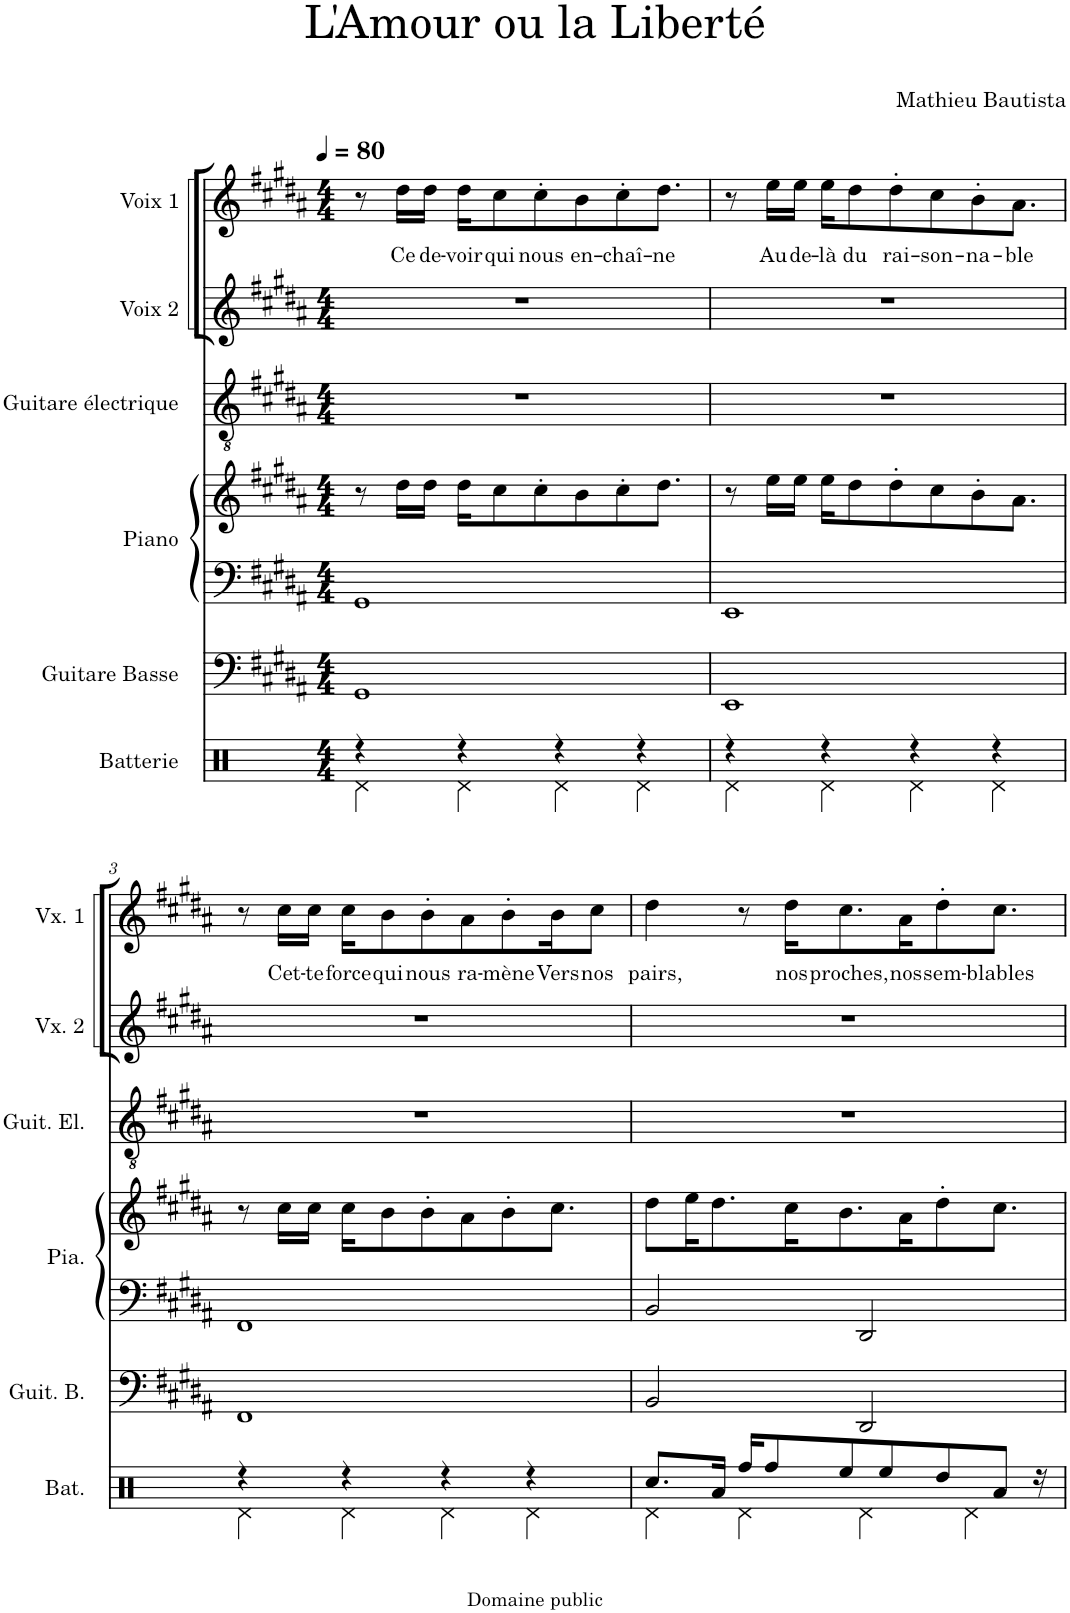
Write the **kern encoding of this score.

**kern	**kern	**kern	**kern	**kern	**kern	**kern	**text
*part6	*part5	*part4	*part4	*part3	*part2	*part1	*part1
*staff7	*staff6	*staff5	*staff4	*staff3	*staff2	*staff1	*staff1
*I"Batterie	*I"Guitare Basse	*I"Piano	*	*I"Guitare électrique	*I"Voix 2	*I"Voix 1	*
*I'Bat.	*I'Guit. B.	*I'Pia.	*	*I'Guit. El.	*I'Vx. 2	*I'Vx. 1	*
*clefX	*clefF4	*clefF4	*clefG2	*clefGv2	*clefG2	*clefG2	*
*	*Trd7c12	*	*	*	*	*	*
*k[]	*k[f#c#g#d#a#]	*k[f#c#g#d#a#]	*k[f#c#g#d#a#]	*k[f#c#g#d#a#]	*k[f#c#g#d#a#]	*k[f#c#g#d#a#]	*
*M4/4	*M4/4	*M4/4	*M4/4	*M4/4	*M4/4	*M4/4	*
*MM80	*MM80	*MM80	*MM80	*MM80	*MM80	*MM80	*
=1	=1	=1	=1	=1	=1	=1	=1
*^	*	*	*	*	*	*	*
4r	4Rd\	1GG#	1GG#	8r	1r	1r	8r	.
!	!	!	!	!	!	!	!	!LO:LY:b
.	.	.	.	16dd#\LL	.	.	16dd#\LL	Ce
!	!	!	!	!	!	!	!	!LO:LY:b
.	.	.	.	16dd#\JJ	.	.	16dd#\JJ	de-
!	!	!	!	!	!	!	!	!LO:LY:b
4r	4Rd\	.	.	16dd#\KL	.	.	16dd#\KL	-voir
!	!	!	!	!	!	!	!	!LO:LY:b
.	.	.	.	8cc#\	.	.	8cc#\	qui
!	!	!	!	!	!	!	!	!LO:LY:b
.	.	.	.	8cc#'\	.	.	8cc#'\	nous
4r	4Rd\	.	.	.	.	.	.	.
!	!	!	!	!	!	!	!	!LO:LY:b
.	.	.	.	8b\	.	.	8b\	en-
!	!	!	!	!	!	!	!	!LO:LY:b
.	.	.	.	8cc#'\	.	.	8cc#'\	-chaî-
4r	4Rd\	.	.	.	.	.	.	.
!	!	!	!	!	!	!	!	!LO:LY:b
.	.	.	.	8.dd#\J	.	.	8.dd#\J	-ne
=2	=2	=2	=2	=2	=2	=2	=2	=2
4r	4Rd\	1EE	1EE	8r	1r	1r	8r	.
!	!	!	!	!	!	!	!	!LO:LY:b
.	.	.	.	16ee\LL	.	.	16ee\LL	Au
!	!	!	!	!	!	!	!	!LO:LY:b
.	.	.	.	16ee\JJ	.	.	16ee\JJ	de-
!	!	!	!	!	!	!	!	!LO:LY:b
4r	4Rd\	.	.	16ee\KL	.	.	16ee\KL	-là
!	!	!	!	!	!	!	!	!LO:LY:b
.	.	.	.	8dd#\	.	.	8dd#\	du
!	!	!	!	!	!	!	!	!LO:LY:b
.	.	.	.	8dd#'\	.	.	8dd#'\	rai-
4r	4Rd\	.	.	.	.	.	.	.
!	!	!	!	!	!	!	!	!LO:LY:b
.	.	.	.	8cc#\	.	.	8cc#\	-son-
!	!	!	!	!	!	!	!	!LO:LY:b
.	.	.	.	8b'\	.	.	8b'\	-na-
4r	4Rd\	.	.	.	.	.	.	.
!	!	!	!	!	!	!	!	!LO:LY:b
.	.	.	.	8.a#\J	.	.	8.a#\J	-ble
!!LO:LB:g=z
=3	=3	=3	=3	=3	=3	=3	=3	=3
4r	4Rd\	1FF#	1FF#	8r	1r	1r	8r	.
!	!	!	!	!	!	!	!	!LO:LY:b
.	.	.	.	16cc#\LL	.	.	16cc#\LL	Cet-
!	!	!	!	!	!	!	!	!LO:LY:b
.	.	.	.	16cc#\JJ	.	.	16cc#\JJ	-te
!	!	!	!	!	!	!	!	!LO:LY:b
4r	4Rd\	.	.	16cc#\KL	.	.	16cc#\KL	force
!	!	!	!	!	!	!	!	!LO:LY:b
.	.	.	.	8b\	.	.	8b\	qui
!	!	!	!	!	!	!	!	!LO:LY:b
.	.	.	.	8b'\	.	.	8b'\	nous
4r	4Rd\	.	.	.	.	.	.	.
!	!	!	!	!	!	!	!	!LO:LY:b
.	.	.	.	8a#\	.	.	8a#\	ra-
!	!	!	!	!	!	!	!	!LO:LY:b
.	.	.	.	8b'\	.	.	8b'\	-mène
4r	4Rd\	.	.	.	.	.	.	.
!	!	!	!	!	!	!	!	!LO:LY:b
.	.	.	.	8.cc#\J	.	.	16b\K	Vers
!	!	!	!	!	!	!	!	!LO:LY:b
.	.	.	.	.	.	.	8cc#\J	nos
=4	=4	=4	=4	=4	=4	=4	=4	=4
!	!	!	!	!	!	!	!	!LO:LY:b
8.Rcc/L	4Rd\	2BB/	2BB/	8dd#\L	1r	1r	4dd#\	pairs,
.	.	.	.	16ee\K	.	.	.	.
16Ra/Jk	.	.	.	8.dd#\	.	.	.	.
16Rff/KL	4Rd\	.	.	.	.	.	8r	.
8Rff/	.	.	.	.	.	.	.	.
!	!	!	!	!	!	!	!	!LO:LY:b
.	.	.	.	16cc#\K	.	.	16dd#\KL	nos
!	!	!	!	!	!	!	!	!LO:LY:b
8Ree/	.	.	.	8.b\	.	.	8.cc#\	proches,
.	4Rd\	2DD#/	2DD#/	.	.	.	.	.
8Ree/	.	.	.	.	.	.	.	.
!	!	!	!	!	!	!	!	!LO:LY:b
.	.	.	.	16a#\K	.	.	16a#\K	nos
!	!	!	!	!	!	!	!	!LO:LY:b
8Rdd/	.	.	.	8dd#'\	.	.	8dd#'\	sem-
.	4Rd\	.	.	.	.	.	.	.
!	!	!	!	!	!	!	!	!LO:LY:b
8Ra/J	.	.	.	8.cc#\J	.	.	8.cc#\J	-blables
16r	.	.	.	.	.	.	.	.
*v	*v	*	*	*	*	*	*	*
=	=	=	=	=	=	=	=
*-	*-	*-	*-	*-	*-	*-	*-
